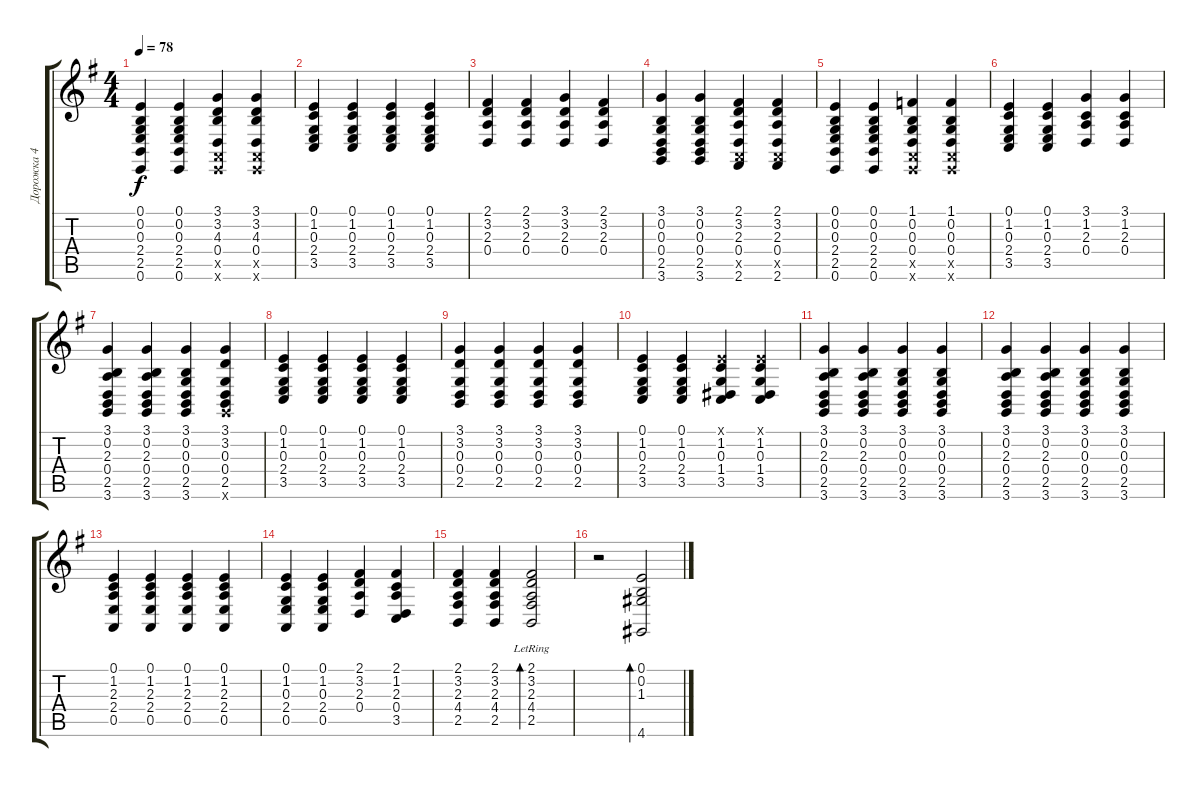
\track ("Дорожка 4" "Дорожка 4") {instrument acousticgrandpiano}
\staff {score tabs}
\tuning (E4 B3 G3 D3 A2 E2) {hide}
\ts (4 4)
\tempo 78
\clef g2
\ks g
(0.1 0.2 0.3 2.4 2.5 0.6).4{dy f} (0.1 0.2 0.3 2.4 2.5 0.6).4 (3.1 3.2 4.3 0.4 0.5{x} 0.6{x}).4 (3.1 3.2 4.3 0.4 0.5{x} 0.6{x}).4 |
(0.1 1.2 0.3 2.4 3.5).4 (0.1 1.2 0.3 2.4 3.5).4 (0.1 1.2 0.3 2.4 3.5).4 (0.1 1.2 0.3 2.4 3.5).4 |
(2.1 3.2 2.3 0.4).4 (2.1 3.2 2.3 0.4).4 (3.1 3.2 2.3 0.4).4 (2.1 3.2 2.3 0.4).4 |
(3.1 0.2 0.3 0.4 2.5 3.6).4 (3.1 0.2 0.3 0.4 2.5 3.6).4 (2.1 3.2 2.3 0.4 0.5{x} 2.6).4 (2.1 3.2 2.3 0.4 0.5{x} 2.6).4 |
(0.1 0.2 0.3 2.4 2.5 0.6).4 (0.1 0.2 0.3 2.4 2.5 0.6).4 (1.1 0.2 0.3 0.4 0.5{x} 0.6{x}).4 (1.1 0.2 0.3 0.4 0.5{x} 0.6{x}).4 |
(0.1 1.2 0.3 2.4 3.5).4 (0.1 1.2 0.3 2.4 3.5).4 (3.1 1.2 2.3 0.4).4 (3.1 1.2 2.3 0.4).4 |
(3.1 0.2 2.3 0.4 2.5 3.6).4 (3.1 0.2 2.3 0.4 2.5 3.6).4 (3.1 0.2 0.3 0.4 2.5 3.6).4 (3.1 3.2 0.3 0.4 2.5 3.6{x}).4 |
(0.1 1.2 0.3 2.4 3.5).4 (0.1 1.2 0.3 2.4 3.5).4 (0.1 1.2 0.3 2.4 3.5).4 (0.1 1.2 0.3 2.4 3.5).4 |
(3.1 3.2 0.3 0.4 2.5).4 (3.1 3.2 0.3 0.4 2.5).4 (3.1 3.2 0.3 0.4 2.5).4 (3.1 3.2 0.3 0.4 2.5).4 |
(0.1 1.2 0.3 2.4 3.5).4 (0.1 1.2 0.3 2.4 3.5).4 (0.1{x} 1.2 0.3 1.4 3.5).4 (0.1{x} 1.2 0.3 1.4 3.5).4 |
(3.1 0.2 2.3 0.4 2.5 3.6).4 (3.1 0.2 2.3 0.4 2.5 3.6).4 (3.1 0.2 0.3 0.4 2.5 3.6).4 (3.1 0.2 0.3 0.4 2.5 3.6).4 |
(3.1 0.2 2.3 0.4 2.5 3.6).4 (3.1 0.2 2.3 0.4 2.5 3.6).4 (3.1 0.2 0.3 0.4 2.5 3.6).4 (3.1 0.2 0.3 0.4 2.5 3.6).4 |
(0.1 1.2 2.3 2.4 0.5).4 (0.1 1.2 2.3 2.4 0.5).4 (0.1 1.2 2.3 2.4 0.5).4 (0.1 1.2 2.3 2.4 0.5).4 |
(0.1 1.2 0.3 2.4 0.5).4 (0.1 1.2 0.3 2.4 0.5).4 (2.1 3.2 2.3 0.4).4 (2.1 1.2 2.3 0.4 3.5).4 |
(2.1 3.2 2.3 4.4 2.5).4 (2.1 3.2 2.3 4.4 2.5).4 (2.1{lr} 3.2{lr} 2.3{lr} 4.4{lr} 2.5{lr}).2{bd 480} |
r.2 (0.1 0.2 1.3 4.6).2{bd 480}
